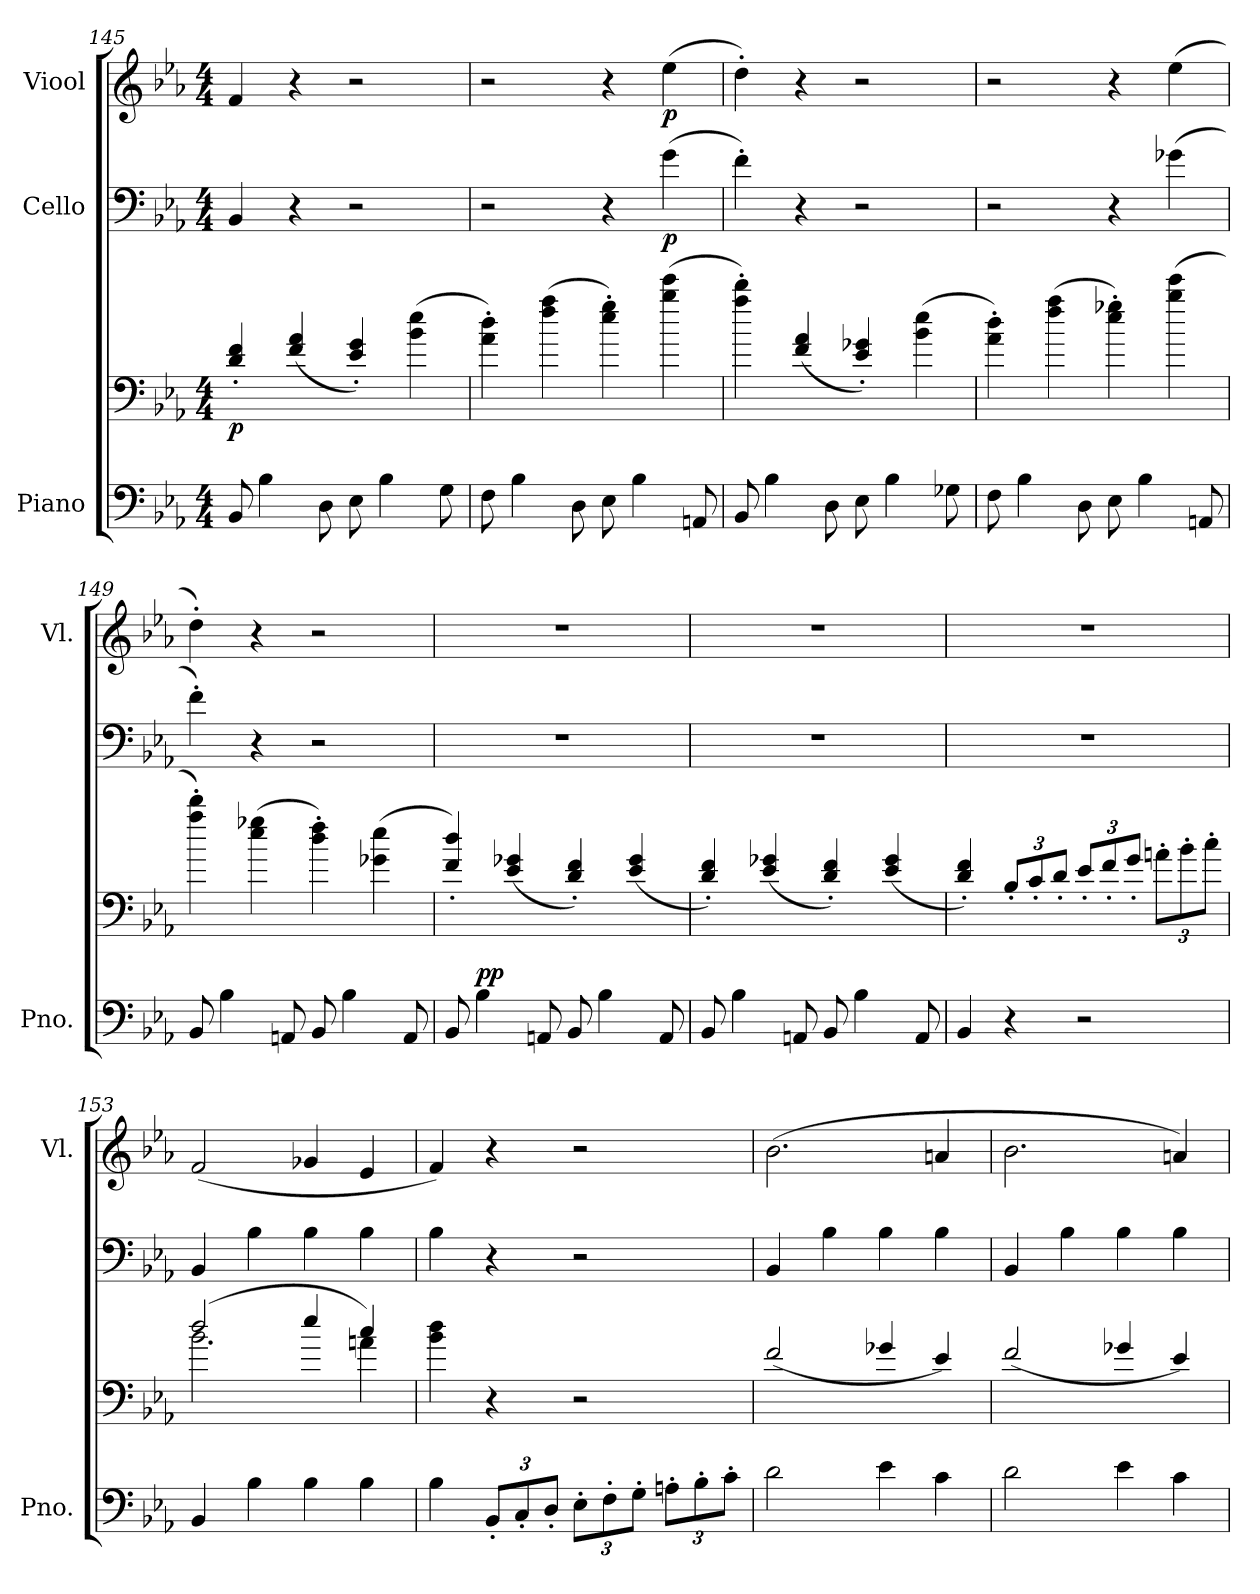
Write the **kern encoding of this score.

**kern	**kern	**dynam	**kern	**dynam	**kern	**dynam
*part3	*part3	*part3	*part2	*part2	*part1	*part1
*staff4	*staff3	*staff3/4	*staff2	*staff2	*staff1	*staff1
*I"Piano	*	*	*I"Cello	*	*I"Viool	*
*I'Pno.	*	*	*	*	*I'Vl.	*
*clefF4	*clefF4	*	*clefF4	*	*clefG2	*
*k[b-e-a-]	*k[b-e-a-]	*	*k[b-e-a-]	*	*k[b-e-a-]	*
*M4/4	*M4/4	*	*M4/4	*	*M4/4	*
=145	=145	=145	=145	=145	=145	=145
!	!	!LO:DY:b	!	!	!	!
8BB-/	4d/' 4f/'	p	4BB-/	.	4f/	.
4B-\	.	.	.	.	.	.
.	(<4f/ 4a-/	.	4r	.	4r	.
8D\	.	.	.	.	.	.
8E-\	4e-/' 4g/')	.	2r	.	2r	.
4B-\	.	.	.	.	.	.
.	(>4b-\ 4ee-\	.	.	.	.	.
8G\	.	.	.	.	.	.
!!LO:LB:g=z
=146	=146	=146	=146	=146	=146	=146
8F\	4a-\' 4dd\')	.	2r	.	2r	.
4B-\	.	.	.	.	.	.
.	(>4ff\ 4aa-\	.	.	.	.	.
8D\	.	.	.	.	.	.
8E-\	4ee-\' 4gg\')	.	4r	.	4r	.
4B-\	.	.	.	.	.	.
!	!	!	!	!LO:DY:b	!	!LO:DY:b
.	(>4bb-\ 4eee-\	.	(>4g\	p	(>4ee-\	p
8AAn/	.	.	.	.	.	.
=147	=147	=147	=147	=147	=147	=147
8BB-/	4aa-\' 4ddd\')	.	4f'\)	.	4dd'\)	.
4B-\	.	.	.	.	.	.
.	(<4f/ 4a-/	.	4r	.	4r	.
8D\	.	.	.	.	.	.
8E-\	4e-/' 4g-X/')	.	2r	.	2r	.
4B-\	.	.	.	.	.	.
.	(>4b-\ 4ee-\	.	.	.	.	.
8G-X\	.	.	.	.	.	.
=148	=148	=148	=148	=148	=148	=148
8F\	4a-\' 4dd\')	.	2r	.	2r	.
4B-\	.	.	.	.	.	.
.	(>4ff\ 4aa-\	.	.	.	.	.
8D\	.	.	.	.	.	.
8E-\	4ee-\' 4gg-X\')	.	4r	.	4r	.
4B-\	.	.	.	.	.	.
.	(>4bb-\ 4eee-\	.	(>4g-X\	.	(>4ee-\	.
8AAn/	.	.	.	.	.	.
=149	=149	=149	=149	=149	=149	=149
8BB-/	4aa-\' 4ddd\')	.	4f'\)	.	4dd'\)	.
4B-\	.	.	.	.	.	.
.	(>4ee-\ 4gg-X\	.	4r	.	4r	.
8AAn/	.	.	.	.	.	.
8BB-/	4dd\' 4ff\')	.	2r	.	2r	.
4B-\	.	.	.	.	.	.
.	(>4g-X\ 4ee-\	.	.	.	.	.
8AA/	.	.	.	.	.	.
!!LO:PB:g=z
=150	=150	=150	=150	=150	=150	=150
8BB-/	4f/' 4dd/')	.	1r	.	1r	.
!	!	!LO:DY:a=2	!	!	!	!
4B-\	.	pp	.	.	.	.
.	(<4e-/ 4g-X/	.	.	.	.	.
8AAn/	.	.	.	.	.	.
8BB-/	4d/' 4f/')	.	.	.	.	.
4B-\	.	.	.	.	.	.
.	(<4e-/ 4g-/	.	.	.	.	.
8AA/	.	.	.	.	.	.
=151	=151	=151	=151	=151	=151	=151
8BB-/	4d/' 4f/')	.	1r	.	1r	.
4B-\	.	.	.	.	.	.
.	(<4e-/ 4g-X/	.	.	.	.	.
8AAn/	.	.	.	.	.	.
8BB-/	4d/' 4f/')	.	.	.	.	.
4B-\	.	.	.	.	.	.
.	(<4e-/ 4g-/	.	.	.	.	.
8AA/	.	.	.	.	.	.
=152	=152	=152	=152	=152	=152	=152
4BB-/	4d/' 4f/')	.	1r	.	1r	.
*	*Xbrackettup	*	*	*	*	*
4r	12B-'/L	.	.	.	.	.
.	12c'/	.	.	.	.	.
.	12d'/J	.	.	.	.	.
2r	12e-'/L	.	.	.	.	.
.	12f'/	.	.	.	.	.
.	12g'/J	.	.	.	.	.
.	12an'\L	.	.	.	.	.
.	12b-'\	.	.	.	.	.
.	12cc'\J	.	.	.	.	.
=153	=153	=153	=153	=153	=153	=153
*	*^	*	*	*	*	*
4BB-/	(>2dd/	2.b-\	.	4BB-/	.	(<2f/	.
4B-\	.	.	.	4B-\	.	.	.
4B-\	4ee-/	.	.	4B-\	.	4g-X/	.
4B-\	4cc/)	4an\	.	4B-\	.	4e-/	.
*	*v	*v	*	*	*	*	*
!!LO:LB:g=z
=154	=154	=154	=154	=154	=154	=154
4B-\	4b-\ 4dd\	.	4B-\	.	4f/)	.
*Xbrackettup	*	*	*	*	*	*
12BB-'/L	4r	.	4r	.	4r	.
12C'/	.	.	.	.	.	.
12D'/J	.	.	.	.	.	.
12E-'\L	2r	.	2r	.	2r	.
12F'\	.	.	.	.	.	.
12G'\J	.	.	.	.	.	.
12An'\L	.	.	.	.	.	.
12B-'\	.	.	.	.	.	.
12c'\J	.	.	.	.	.	.
=155	=155	=155	=155	=155	=155	=155
2d\	(<2f/	.	4BB-/	.	(>2.b-\	.
.	.	.	4B-\	.	.	.
4e-\	4g-X/	.	4B-\	.	.	.
4c\	4e-/)	.	4B-\	.	4an/	.
=156	=156	=156	=156	=156	=156	=156
2d\	(<2f/	.	4BB-/	.	2.b-\	.
.	.	.	4B-\	.	.	.
4e-\	4g-X/	.	4B-\	.	.	.
4c\	4e-/)	.	4B-\	.	4an/)	.
=	=	=	=	=	=	=
*-	*-	*-	*-	*-	*-	*-
